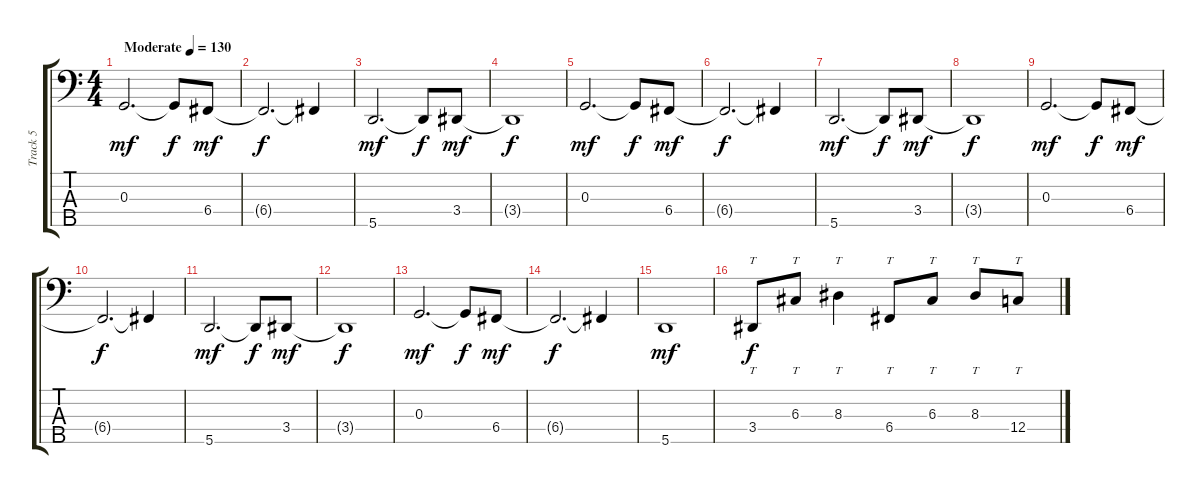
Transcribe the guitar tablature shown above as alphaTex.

\track ("Track 5" "Track 5") {instrument electricbasspick}
\staff {score tabs}
\tuning (F2 C2 G1 C1 A0) {hide}
\ts (4 4)
\tempo (130 "Moderate")
\clef f4
\ks c
0.3.2{d dy mf instrument electricbasspick} 0.3{t}.8{dy f} 6.4.8{dy mf} |
6.4{t}.2{d dy f} 6.4{t}.4 |
5.5.2{d dy mf} 5.5{t}.8{dy f} 3.4.8{dy mf} |
3.4{t}.1{dy f} |
0.3.2{d dy mf} 0.3{t}.8{dy f} 6.4.8{dy mf} |
6.4{t}.2{d dy f} 6.4{t}.4 |
5.5.2{d dy mf} 5.5{t}.8{dy f} 3.4.8{dy mf} |
3.4{t}.1{dy f} |
0.3.2{d dy mf} 0.3{t}.8{dy f} 6.4.8{dy mf} |
6.4{t}.2{d dy f} 6.4{t}.4 |
5.5.2{d dy mf} 5.5{t}.8{dy f} 3.4.8{dy mf} |
3.4{t}.1{dy f} |
0.3.2{d dy mf} 0.3{t}.8{dy f} 6.4.8{dy mf} |
6.4{t}.2{d dy f} 6.4{t}.4 |
5.5.1{dy mf} |
3.4.8{tt dy f} 6.3.8{tt} 8.3.4{tt} 6.4.8{tt} 6.3.8{tt} 8.3.8{tt} 12.4.8{tt}
